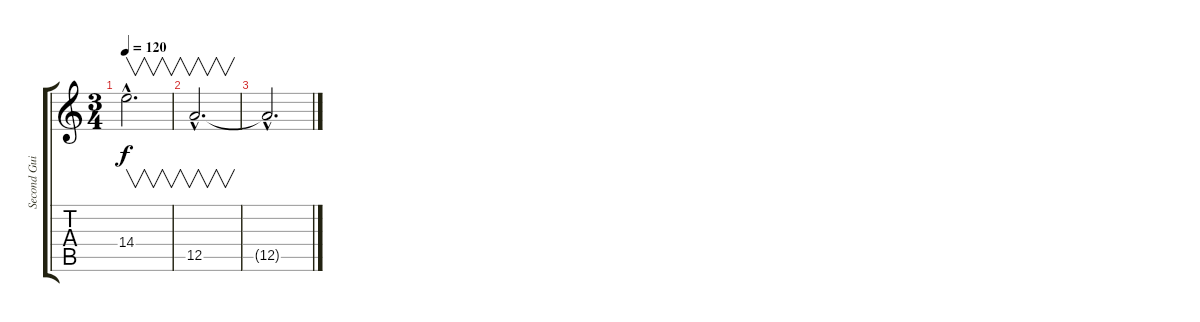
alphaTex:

\track ("Second Guitar" "Second Gui") {instrument overdrivenguitar}
\staff {score tabs}
\tuning (E4 B3 G3 D3 A2 E2) {hide}
\ts (3 4)
\tempo 120
\clef g2
\ks c
14.4{hac}.2{v d dy f} |
12.5{hac}.2{v d} |
12.5{hac t}.2{d}
